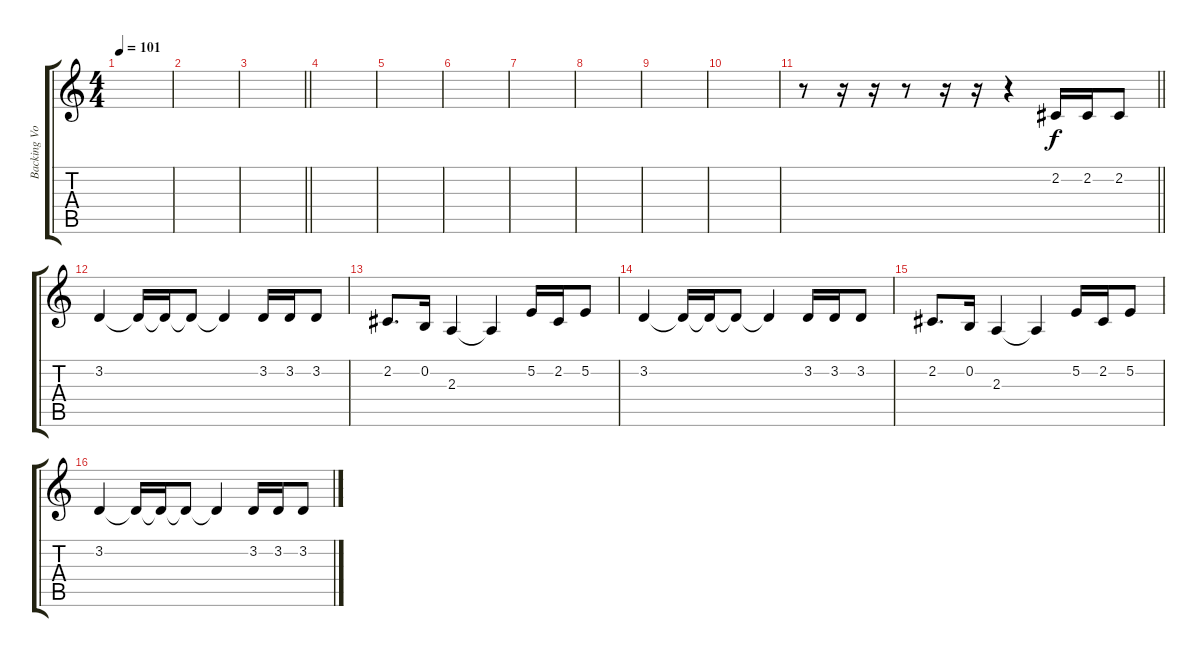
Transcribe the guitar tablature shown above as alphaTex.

\track ("Backing Vocals" "Backing Vo") {instrument bassoon}
\staff {score tabs}
\tuning (E4 B3 G3 D3 A2 E2) {hide}
\ts (4 4)
\tempo 101
\clef g2
\ks c
|
|
\barLineRight lightlight
|
|
|
|
|
|
|
|
\barLineRight lightlight
r.8 r.16 r.16 r.8 r.16 r.16 r.4 2.2.16 2.2.16 2.2.8 |
3.2.4 3.2{t}.16 3.2{t}.16 3.2{t}.8 3.2{t}.4 3.2.16 3.2.16 3.2.8 |
2.2.8{d} 0.2.16 2.3.4 2.3{t}.4 5.2.16 2.2.16 5.2.8 |
3.2.4 3.2{t}.16 3.2{t}.16 3.2{t}.8 3.2{t}.4 3.2.16 3.2.16 3.2.8 |
2.2.8{d} 0.2.16 2.3.4 2.3{t}.4 5.2.16 2.2.16 5.2.8 |
3.2.4 3.2{t}.16 3.2{t}.16 3.2{t}.8 3.2{t}.4 3.2.16 3.2.16 3.2.8
